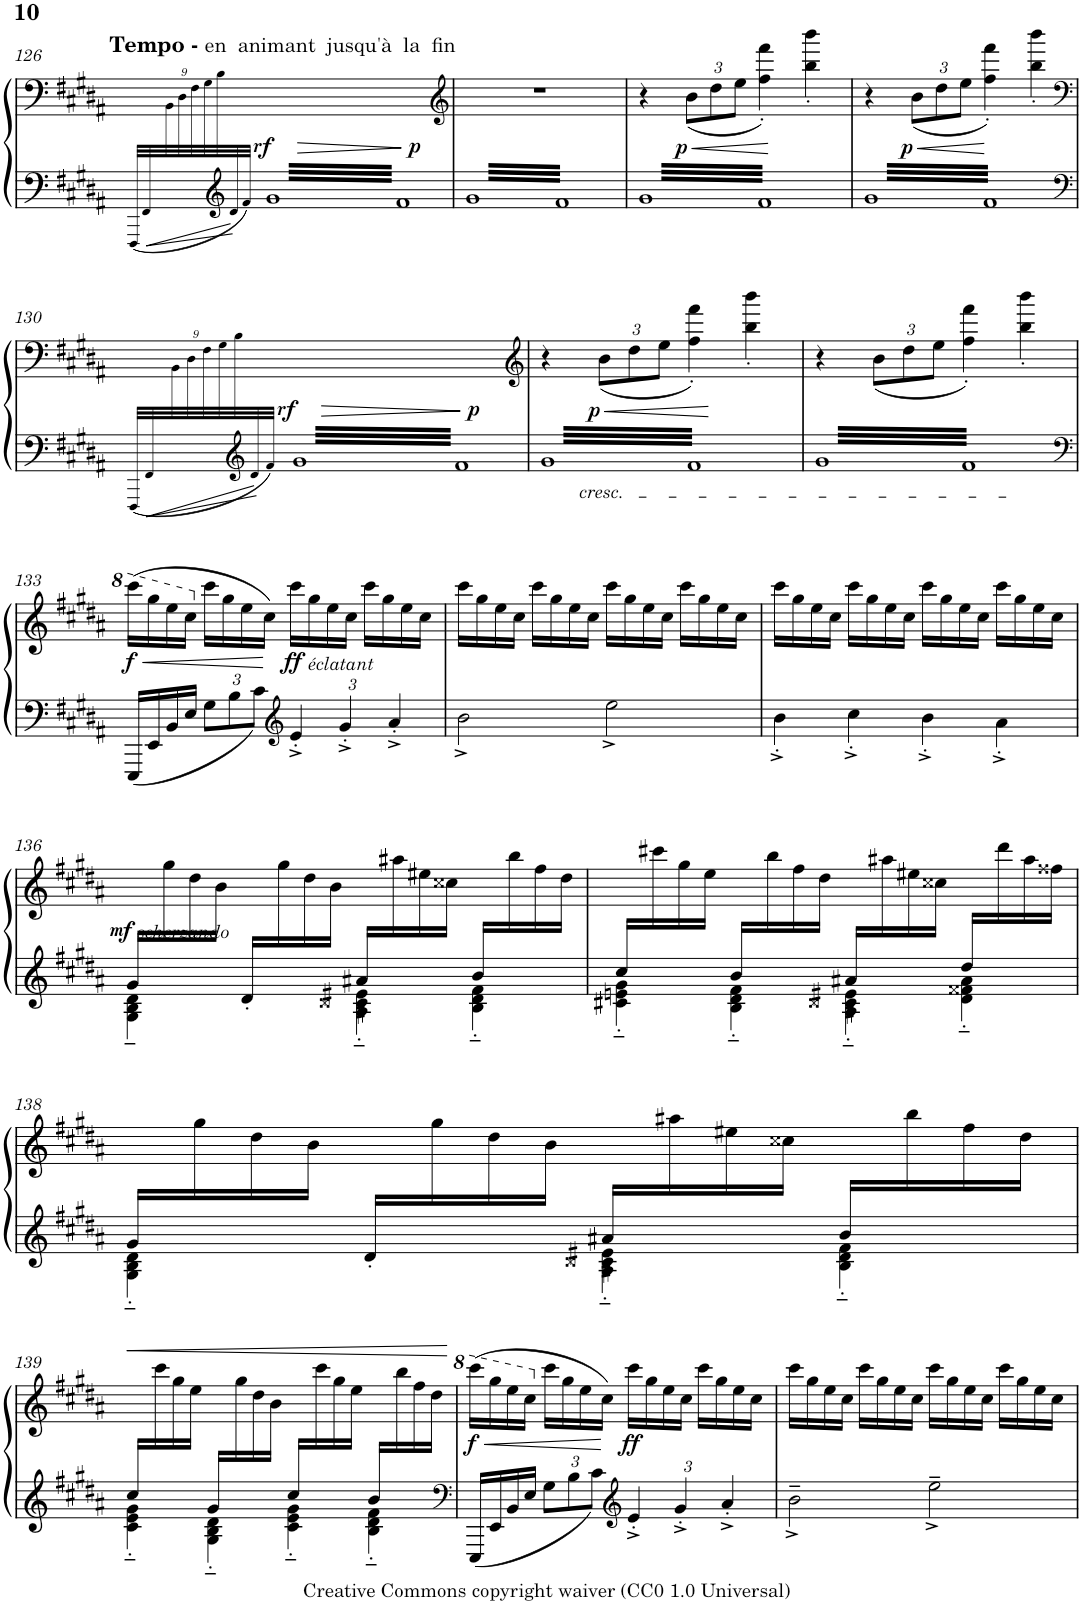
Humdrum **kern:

**kern	**kern	**dynam
*part1	*part1	*part1
*staff2	*staff1	*staff1/2
*I"PIANO	*	*
*I'Pno	*	*
!!LO:PB:g=z
*clefF4	*clefF4	*
*k[f#c#g#d#a#]	*k[f#c#g#d#a#]	*
*M2/2	*M2/2	*
*Xbrackettup	*	*
=126	=126	=126
*^	*	*
!	!	!LO:TX:a:B:t=Tempo -	!
!	!	!LO:TX:a:t=en  animant  jusqu'à  la  fin	!
36FFF#!/LLL	8.ryy	1920%107ryy	.
36FF#!/	.	.	.
640%89ryy	.	.	.
*	*	*Xbrackettup	*
.	.	36BB!\	.
.	.	36D#!\	.
.	.	36F#!\	.
.	.	36G#!\	.
.	.	36B!\	.
*clefG2	*	*	*
.	16ryy	.	.
36d#!/	.	5760%319ryy	.
36f#!/JJJ	.	.	.
!	!	!	!LO:HP:b=2
!	!	!	!LO:DY:n=1:a=2
.	3.g#	2.ryy	> rf
5760%4319ryy	.	.	.
!	!	!	!LO:DY:n=2:a=2
.	[4f#	.	p
*v	*v	*	*
=127	=127	=127
*	*clefG2	*
3.g#	1r	.
4f#]	.	.
3.f#	.	.
.	4ryy	.
=128	=128	=128
*brackettup	*	*
3.g#	4r	.
!	!	!LO:HP:b
!	!	!LO:DY:n=1:b
.	(<12b\L	< p
.	12dd#\	.
.	12ee\J	.
3.f#	4ff#\'< 4fff#\'<)	.
.	4bb\'< 4bbb\'<	]
=129	=129	=129
3.g#	4r	.
!	!	!LO:HP:b
!	!	!LO:DY:n=1:b
.	(<12b\L	< p
.	12dd#\	.
.	12ee\J	.
3.f#	4ff#\'< 4fff#\'<)	.
.	4bb\'< 4bbb\'<	[
!!LO:LB:g=z
=130	=130	=130
*clefF4	*clefF4	*
*Xbrackettup	*	*
*^	*	*
36FFF#!/LLL	8.ryy	1920%107ryy	.
36FF#!/	.	.	.
640%89ryy	.	.	.
.	.	36BB!\	.
.	.	36D#!\	.
.	.	36F#!\	.
.	.	36G#!\	.
.	.	36B!\	.
*clefG2	*	*	*
.	16ryy	.	.
36d#!/	.	5760%319ryy	.
36f#!/JJJ	.	.	[
!	!	!	!LO:HP:b=2
!	!	!	!LO:DY:n=1:a=2
.	3.g#	2.ryy	> rf
5760%4319ryy	.	.	.
!	!	!	!LO:DY:n=2:a=2
.	[4f#	.	p
*v	*v	*	*
=131	=131	=131
*	*clefG2	*
*^	*	*
!LO:TX:b:i:t=cresc.	!	!	!
*v	*v	*	*
3.g#	4r	.
!	!	!LO:DY:b
.	4ryy	p
!	!	!LO:HP:b
4f#]	(<12b\L	<
.	12dd#\	.
.	12ee\J	.
3.f#	4ff#\'< 4fff#\'<)	.
.	4bb\'< 4bbb\'<	]
=132	=132	=132
*brackettup	*	*
3.g#	4r	.
.	(<12b\L	.
.	12dd#\	.
.	12ee\J	.
3.f#	4ff#\'< 4fff#\'<)	.
.	4bb\'< 4bbb\'<	.
!!LO:LB:g=z
=133	=133	=133
*clefF4	*	*
*	*8va	*
!	!	!LO:DY:b
16EEE/LL	(16cccc#\LL	f
!	!	!LO:HP:b
16EE/	16ggg#\	<
16BB/	16eee\	.
16E/JJ	16ccc#\JJ	.
*Xbrackettup	*	*
*	*X8va	*
12G#\L	16ccc#\LL	.
.	16gg#\	.
12B\	.	.
.	16ee\	.
12c#\J	.	.
.	16cc#\JJ)	.
*clefG2	*	*
!	!	!LO:DY:n=1:b
6e'^/	16ccc#\LL	[ ff
!	!LO:TX:b:i:t=éclatant	!
.	16gg#\	.
.	16ee\	.
6g#'^</	.	.
.	16cc#\JJ	.
.	16ccc#\LL	.
.	16gg#\	.
6a#'^</	.	.
.	16ee\	.
.	16cc#\JJ	.
=134	=134	=134
2b^<\	16ccc#\LL	.
.	16gg#\	.
.	16ee\	.
.	16cc#\JJ	.
.	16ccc#\LL	.
.	16gg#\	.
.	16ee\	.
.	16cc#\JJ	.
2ee^<\	16ccc#\LL	.
.	16gg#\	.
.	16ee\	.
.	16cc#\JJ	.
.	16ccc#\LL	.
.	16gg#\	.
.	16ee\	.
.	16cc#\JJ	.
=135	=135	=135
4b'<^<\	16ccc#\LL	.
.	16gg#\	.
.	16ee\	.
.	16cc#\JJ	.
4cc#'<^<\	16ccc#\LL	.
.	16gg#\	.
.	16ee\	.
.	16cc#\JJ	.
4b'<^<\	16ccc#\LL	.
.	16gg#\	.
.	16ee\	.
.	16cc#\JJ	.
4a#'<^<\	16ccc#\LL	.
.	16gg#\	.
.	16ee\	.
.	16cc#\JJ	.
!!LO:LB:g=z
=136	=136	=136
*^	*	*
!	!	!LO:TX:b:i:t=scherzando	!
!	!	!	!LO:DY:b
16g#/LL	4G#\~< 4B\~< 4d#\~<	16ryy	mf
8.ryy	.	16gg#\	.
.	.	16dd#\	.
.	.	16b\JJ	.
16d#'/LL	4ryy	16ryy	.
8.ryy	.	16gg#\	.
.	.	16dd#\	.
.	.	16b\JJ	.
16a#X/LL	4A#X\'<~< 4c##X\'<~< 4e#X\'<~<	16ryy	.
8.ryy	.	16aa#X\	.
.	.	16ee#X\	.
.	.	16cc##X\JJ	.
16b/LL	4B\'<~< 4d#\'<~< 4f#\'<~<	16ryy	.
8.ryy	.	16bb\	.
.	.	16ff#\	.
.	.	16dd#\JJ	.
=137	=137	=137	=137
16cc#/LL	4c#X\'<~< 4en\'<~< 4g#\'<~<	16ryy	.
8.ryy	.	16ccc#X\	.
.	.	16gg#\	.
.	.	16ee\JJ	.
16b/LL	4B\'<~< 4d#\'<~< 4f#\'<~<	16ryy	.
8.ryy	.	16bb\	.
.	.	16ff#\	.
.	.	16dd#\JJ	.
16a#X/LL	4A#X\'<~< 4c##X\'<~< 4e#X\'<~<	16ryy	.
8.ryy	.	16aa#X\	.
.	.	16ee#X\	.
.	.	16cc##X\JJ	.
16dd#/LL	4d#\'<~< 4f##X\'<~< 4a#\'<~<	16ryy	.
8.ryy	.	16ddd#\	.
.	.	16aa#\	.
.	.	16ff##X\JJ	.
!!LO:LB:g=z
=138	=138	=138	=138
16g#/LL	4G#\'<~< 4B\'<~< 4d#\'<~<	16ryy	.
8.ryy	.	16gg#\	.
.	.	16dd#\	.
.	.	16b\JJ	.
16d#'/LL	4ryy	16ryy	.
8.ryy	.	16gg#\	.
.	.	16dd#\	.
.	.	16b\JJ	.
16a#X/LL	4A#X\'<~< 4c##X\'<~< 4e#X\'<~<	16ryy	.
8.ryy	.	16aa#X\	.
.	.	16ee#X\	.
.	.	16cc##X\JJ	.
16b/LL	4B\'<~< 4d#\'<~< 4f#\'<~<	16ryy	.
8.ryy	.	16bb\	.
.	.	16ff#\	.
.	.	16dd#\JJ	.
!!LO:LB:g=z
=139	=139	=139	=139
!	!	!	!LO:HP:b=2
16cc#/LL	4c#\'<~< 4e\'<~< 4g#\'<~<	16ryy	<
8.ryy	.	16ccc#\	.
.	.	16gg#\	.
.	.	16ee\JJ	.
16g#/LL	4G#\'<~< 4B\'<~< 4d#\'<~<	16ryy	.
8.ryy	.	16gg#\	.
.	.	16dd#\	.
.	.	16b\JJ	.
16cc#/LL	4c#\'<~< 4e\'<~< 4g#\'<~<	16ryy	.
8.ryy	.	16ccc#\	.
.	.	16gg#\	.
.	.	16ee\JJ	.
16b/LL	4B\'<~< 4d#\'<~< 4f#\'<~<	16ryy	.
8.ryy	.	16bb\	.
.	.	16ff#\	.
.	.	16dd#\JJ	.
*v	*v	*	*
.	.	[
=140	=140	=140
*clefF4	*	*
*	*8va	*
!	!	!LO:DY:b
16EEE/LL	(16cccc#\LL	f
16EE/	16ggg#\	.
16BB/	16eee\	.
16E/JJ	16ccc#\JJ	.
*	*X8va	*
12G#\L	16ccc#\LL	.
.	16gg#\	.
12B\	.	.
.	16ee\	.
12c#\J	.	.
.	16cc#\JJ)	.
*clefG2	*	*
!	!	!LO:DY:n=1:b
6e'^/	16ccc#\LL	[ ff
.	16gg#\	.
.	16ee\	.
6g#'^</	.	.
.	16cc#\JJ	.
.	16ccc#\LL	.
.	16gg#\	.
6a#'^</	.	.
.	16ee\	.
.	16cc#\JJ	.
=141	=141	=141
2b~^<\	16ccc#\LL	.
.	16gg#\	.
.	16ee\	.
.	16cc#\JJ	.
.	16ccc#\LL	.
.	16gg#\	.
.	16ee\	.
.	16cc#\JJ	.
2ee~^<\	16ccc#\LL	.
.	16gg#\	.
.	16ee\	.
.	16cc#\JJ	.
.	16ccc#\LL	.
.	16gg#\	.
.	16ee\	.
.	16cc#\JJ	.
=	=	=
*-	*-	*-
